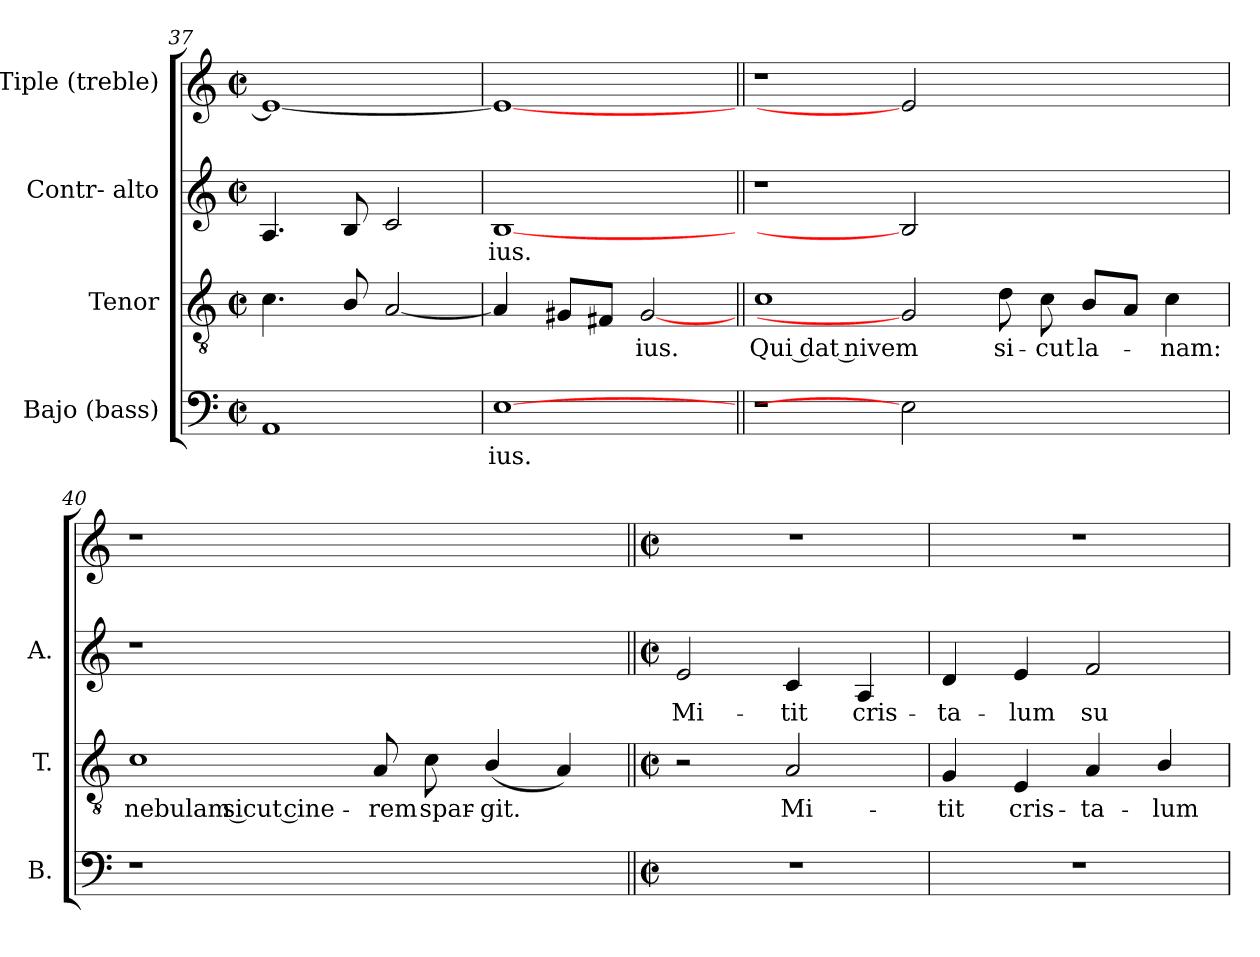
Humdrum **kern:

**kern	**text	**kern	**text	**kern	**text	**kern
*part4	*part4	*part3	*part3	*part2	*part2	*part1
*staff4	*staff4	*staff3	*staff3	*staff2	*staff2	*staff1
*I"Bajo (bass)	*	*I"Tenor	*	*I"Contr- alto	*	*I"Tiple (treble)
*I'B.	*	*I'T.	*	*I'A.	*	*
*clefF4	*	*clefGv2	*	*clefG2	*	*clefG2
*	*	*ITrd7c12	*	*	*	*
*k[]	*	*k[]	*	*k[]	*	*k[]
*C:	*	*C:	*	*C:	*	*C:
*M2/2	*	*M2/2	*	*M2/2	*	*M2/2
*met(c|)	*	*met(c|)	*	*met(c|)	*	*met(c|)
=37	=37	=37	=37	=37	=37	=37
1AAi	.	4.Ci\	.	4.Ai/	.	1ei_
.	.	8BBi/	.	8Bi/	.	.
.	.	[2AAi/	.	2ci/	.	.
=38	=38	=38	=38	=38	=38	=38
!	!LO:LY:b:color=#000000	!	!	!	!	!
!	!	!	!	!	!LO:LY:b:color=#000000	!
[1Ei	-ius.	4AAi/]	.	[1Bi	-ius.	1ei_
.	.	8GG#Xi/L	.	.	.	.
.	.	8FF#Xi/J	.	.	.	.
!	!	!	!LO:LY:b:color=#000000	!	!	!
.	.	[2GG#i	-ius.	.	.	.
!!LO:LB:g=z
=39||	=39||	=39||	=39||	=39||	=39||	=39||
!LO:N:vis=1	!	!	!	!	!	!
!	!	!	!LO:LY:b:color=#000000	!LO:N:vis=1	!	!LO:N:vis=1
1r	.	1Ci	Qui dat nivem	1r	.	1r
2Ei]	.	2GG#i]	.	2Bi]	.	2ei]
!	!	!	!LO:LY:b:color=#000000	!	!	!
2.ryy	.	8Di\	si-	2.ryy	.	2.ryy
!	!	!	!LO:LY:b:color=#000000	!	!	!
.	.	8Ci\	-cut	.	.	.
!	!	!	!LO:LY:b:color=#000000	!	!	!
.	.	8BBi/L	la-	.	.	.
.	.	8AAi/J	.	.	.	.
!	!	!	!LO:LY:b:color=#000000	!	!	!
.	.	4Ci\	-nam:	.	.	.
=40	=40	=40	=40	=40	=40	=40
!LO:N:vis=1	!	!	!	!	!	!
!	!	!	!LO:LY:b:color=#000000	!LO:N:vis=1	!	!LO:N:vis=1
1r	.	1Ci	nebulam sicut cine-	1r	.	1r
!	!	!	!LO:LY:b:color=#000000	!	!	!
2.ryy	.	8AAi/	-rem	2.ryy	.	2.ryy
!	!	!	!LO:LY:b:color=#000000	!	!	!
.	.	8Ci\	spar-	.	.	.
!	!	!	!LO:LY:b:color=#000000	!	!	!
.	.	(4BBi/	-git.	.	.	.
.	.	4AAi/)	.	.	.	.
!!LO:PB:g=z
=41||	=41||	=41||	=41||	=41||	=41||	=41||
*M2/2	*	*M2/2	*	*M2/2	*	*M2/2
*met(c|)	*	*met(c|)	*	*met(c|)	*	*met(c|)
!	!	!	!	!	!LO:LY:b:color=#000000	!
1r	.	2r	.	2ei/	Mi-	1r
!	!	!	!LO:LY:b:color=#000000	!	!	!
!	!	!	!	!	!LO:LY:b:color=#000000	!
.	.	2AAi/	Mi-	4ci/	-tit	.
!	!	!	!	!	!LO:LY:b:color=#000000	!
.	.	.	.	4Ai/	cris-	.
=42	=42	=42	=42	=42	=42	=42
!	!	!	!LO:LY:b:color=#000000	!	!	!
!	!	!	!	!	!LO:LY:b:color=#000000	!
1r	.	4GGi/	-tit	4di/	-ta-	1r
!	!	!	!LO:LY:b:color=#000000	!	!	!
!	!	!	!	!	!LO:LY:b:color=#000000	!
.	.	4EEi/	cris-	4ei/	-lum	.
!	!	!	!LO:LY:b:color=#000000	!	!	!
!	!	!	!	!	!LO:LY:b:color=#000000	!
.	.	4AAi/	-ta-	2fi/	su-	.
!	!	!	!LO:LY:b:color=#000000	!	!	!
.	.	4BBi/	-lum	.	.	.
=	=	=	=	=	=	=
*-	*-	*-	*-	*-	*-	*-
